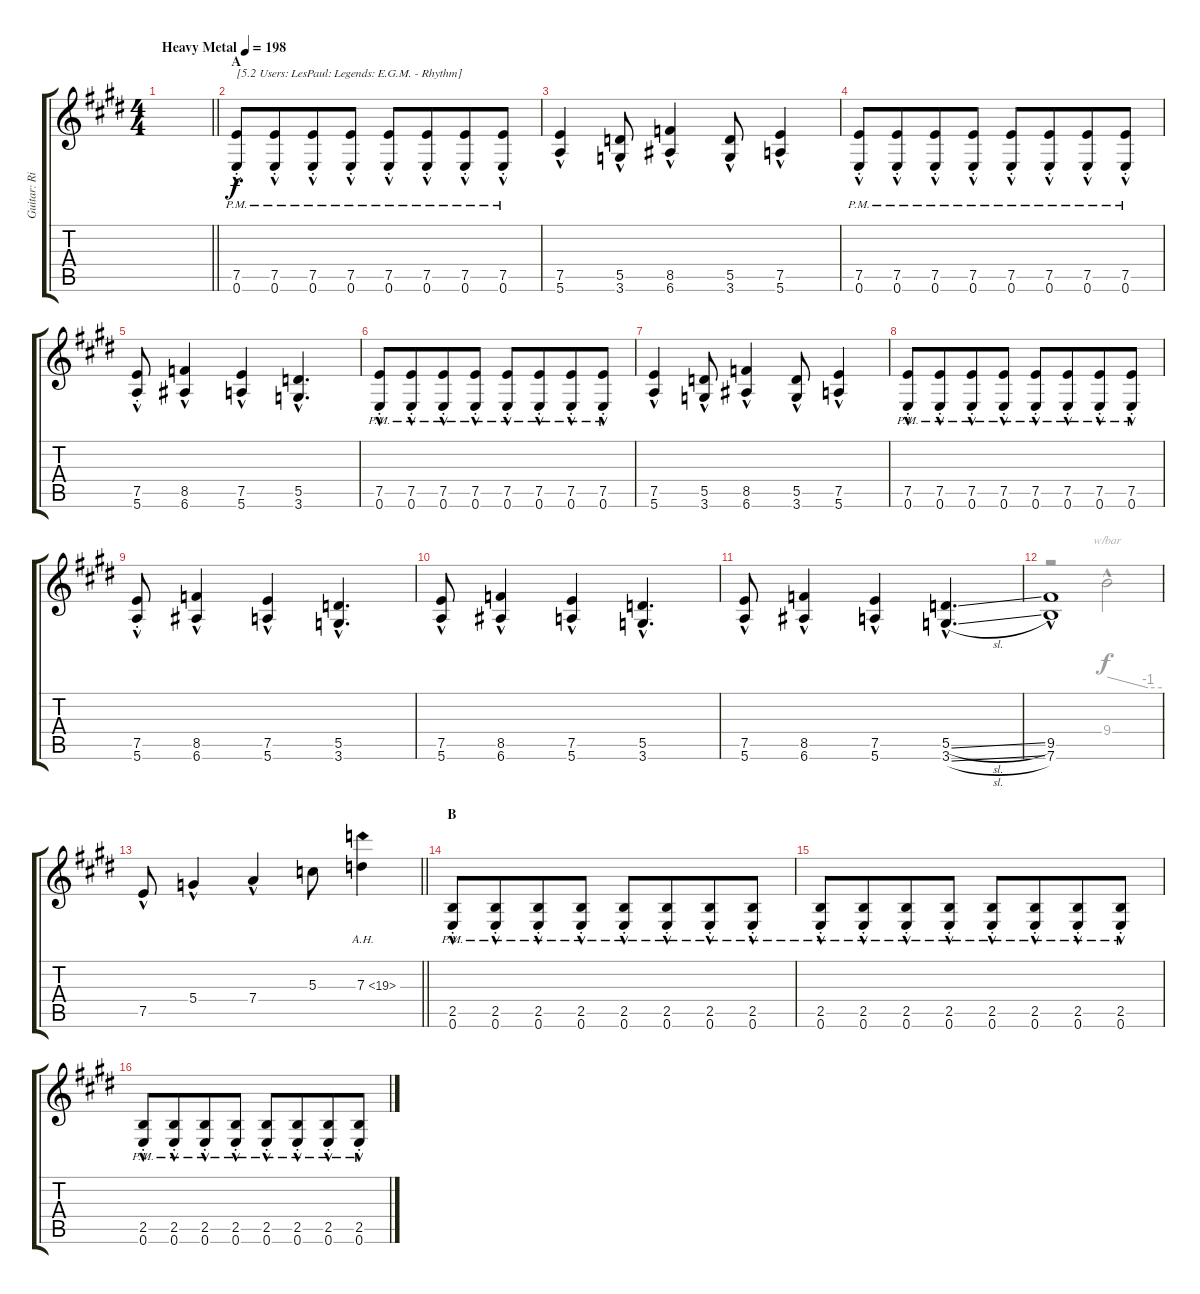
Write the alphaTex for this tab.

\track ("Guitar: Rik" "Guitar: Ri") {instrument overdrivenguitar}
\staff {score tabs}
\tuning (E4 B3 G3 D3 A2 E2) {hide}
\voice
\ts (4 4)
\tempo (198 "Heavy Metal")
\clef g2
\barLineRight lightlight
\ks e
|
\section ("" "A")
(7.5{hac pm st} 0.6{hac pm st}).8{txt "[5.2 Users: LesPaul: Legends: E.G.M. - Rhythm]"} (7.5{hac pm st} 0.6{hac pm st}).8{beam merge} (7.5{hac pm st} 0.6{hac pm st}).8 (7.5{hac pm st} 0.6{hac pm st}).8 (7.5{hac pm st} 0.6{hac pm st}).8 (7.5{hac pm st} 0.6{hac pm st}).8{beam merge} (7.5{hac pm st} 0.6{hac pm st}).8 (7.5{hac pm st} 0.6{hac pm st}).8 |
(7.5{hac} 5.6{hac}).4 (5.5{hac} 3.6{hac}).8 (8.5{hac} 6.6{hac}).4 (5.5{hac} 3.6{hac}).8 (7.5{hac} 5.6{hac}).4 |
(7.5{hac pm st} 0.6{hac pm st}).8 (7.5{hac pm st} 0.6{hac pm st}).8{beam merge} (7.5{hac pm st} 0.6{hac pm st}).8 (7.5{hac pm st} 0.6{hac pm st}).8 (7.5{hac pm st} 0.6{hac pm st}).8 (7.5{hac pm st} 0.6{hac pm st}).8{beam merge} (7.5{hac pm st} 0.6{hac pm st}).8 (7.5{hac pm st} 0.6{hac pm st}).8 |
(7.5{hac st} 5.6{hac st}).8 (8.5{hac} 6.6{hac}).4 (7.5{hac} 5.6{hac}).4 (5.5{hac} 3.6{hac}).4{d} |
(7.5{hac pm st} 0.6{hac pm st}).8 (7.5{hac pm st} 0.6{hac pm st}).8{beam merge} (7.5{hac pm st} 0.6{hac pm st}).8 (7.5{hac pm st} 0.6{hac pm st}).8 (7.5{hac pm st} 0.6{hac pm st}).8 (7.5{hac pm st} 0.6{hac pm st}).8{beam merge} (7.5{hac pm st} 0.6{hac pm st}).8 (7.5{hac pm st} 0.6{hac pm st}).8 |
(7.5{hac} 5.6{hac}).4 (5.5{hac} 3.6{hac}).8 (8.5{hac} 6.6{hac}).4 (5.5{hac} 3.6{hac}).8 (7.5{hac} 5.6{hac}).4 |
(7.5{hac pm st} 0.6{hac pm st}).8 (7.5{hac pm st} 0.6{hac pm st}).8{beam merge} (7.5{hac pm st} 0.6{hac pm st}).8 (7.5{hac pm st} 0.6{hac pm st}).8 (7.5{hac pm st} 0.6{hac pm st}).8 (7.5{hac pm st} 0.6{hac pm st}).8{beam merge} (7.5{hac pm st} 0.6{hac pm st}).8 (7.5{hac pm st} 0.6{hac pm st}).8 |
(7.5{hac st} 5.6{hac st}).8 (8.5{hac} 6.6{hac}).4 (7.5{hac} 5.6{hac}).4 (5.5{hac} 3.6{hac}).4{d} |
(7.5{hac} 5.6{hac}).8 (8.5{hac} 6.6{hac}).4 (7.5{hac} 5.6{hac}).4 (5.5{hac} 3.6{hac}).4{d} |
(7.5{hac} 5.6{hac}).8 (8.5{hac} 6.6{hac}).4 (7.5{hac} 5.6{hac}).4 (5.5{sl hac} 3.6{sl hac}).4{d} |
(9.5{hac} 7.6{hac}).1 |
\barLineRight lightlight
7.5{hac}.8 5.4{hac}.4 7.4{hac}.4 5.3.8 7.3{ah 12}.4 |
\section ("" "B")
(2.5{hac pm st} 0.6{hac pm st}).8 (2.5{hac pm st} 0.6{hac pm st}).8{beam merge} (2.5{hac pm st} 0.6{hac pm st}).8 (2.5{hac pm st} 0.6{hac pm st}).8 (2.5{hac pm st} 0.6{hac pm st}).8 (2.5{hac pm st} 0.6{hac pm st}).8{beam merge} (2.5{hac pm st} 0.6{hac pm st}).8 (2.5{hac pm st} 0.6{hac pm st}).8 |
(2.5{hac pm st} 0.6{hac pm st}).8 (2.5{hac pm st} 0.6{hac pm st}).8{beam merge} (2.5{hac pm st} 0.6{hac pm st}).8 (2.5{hac pm st} 0.6{hac pm st}).8 (2.5{hac pm st} 0.6{hac pm st}).8 (2.5{hac pm st} 0.6{hac pm st}).8{beam merge} (2.5{hac pm st} 0.6{hac pm st}).8 (2.5{hac pm st} 0.6{hac pm st}).8 |
(2.5{hac pm st} 0.6{hac pm st}).8 (2.5{hac pm st} 0.6{hac pm st}).8{beam merge} (2.5{hac pm st} 0.6{hac pm st}).8 (2.5{hac pm st} 0.6{hac pm st}).8 (2.5{hac pm st} 0.6{hac pm st}).8 (2.5{hac pm st} 0.6{hac pm st}).8{beam merge} (2.5{hac pm st} 0.6{hac pm st}).8 (2.5{hac pm st} 0.6{hac pm st}).8
\voice
\clef g2
\ottava regular
\simile none
\barLineRight lightlight
\ks e
|
|
|
|
|
|
|
|
|
|
|
r.2 9.4{hac}.2{tbe (custom default 0 0 45 -4 60 -4)} |
\barLineRight lightlight
|
|
|
